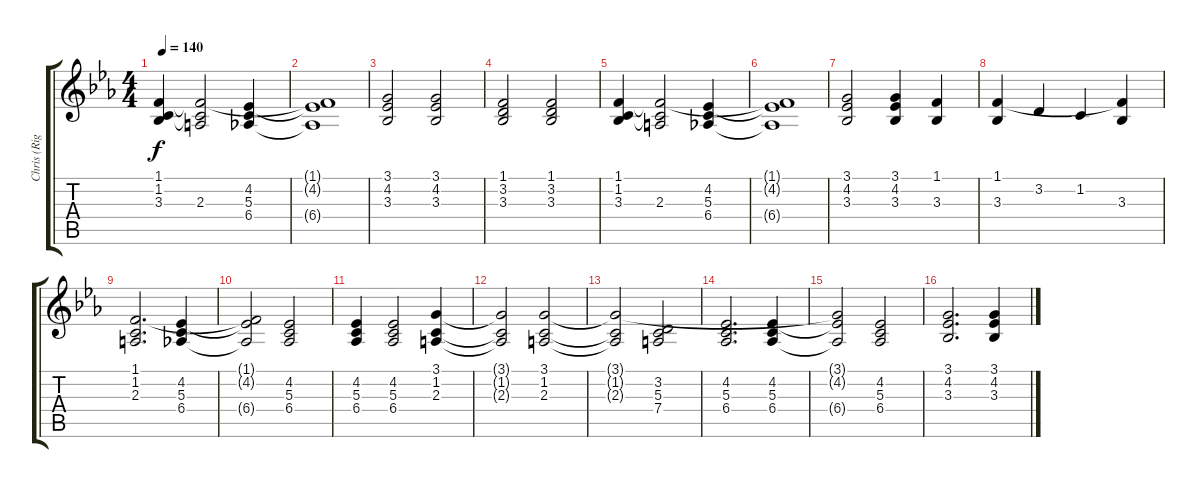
\track ("Chris (Right Hand)" "Chris (Rig") {instrument acousticgrandpiano}
\staff {score tabs}
\tuning (E4 B3 G3 D3 A2 E2) {hide}
\ts (4 4)
\tempo 140
\clef g2
\ks eb
(1.1 1.2 3.3).4{dy f} (1.1{t} 1.2{t} 2.3).2 (4.2 5.3 6.4).4 |
(1.1{t} 4.2{t} 6.4{t}).1 |
(3.1 4.2 3.3).2 (3.1 4.2 3.3).2 |
(1.1 3.2 3.3).2 (1.1 3.2 3.3).2 |
(1.1 1.2 3.3).4 (1.1{t} 1.2{t} 2.3).2 (4.2 5.3 6.4).4 |
(1.1{t} 4.2{t} 6.4{t}).1 |
(3.1 4.2 3.3).2 (3.1 4.2 3.3).4 (1.1 3.3).4 |
(1.1 3.3).4 3.2.4 1.2.4 (1.1{t} 3.3).4 |
(1.1 1.2 2.3).2{d} (4.2 5.3 6.4).4 |
(1.1{t} 4.2{t} 6.4{t}).2 (4.2 5.3 6.4).2 |
(4.2 5.3 6.4).4 (4.2 5.3 6.4).2 (3.1 1.2 2.3).4 |
(3.1{t} 1.2{t} 2.3{t}).2 (3.1 1.2 2.3).2 |
(3.1{t} 1.2{t} 2.3{t}).2 (3.2 5.3 7.4).2 |
(4.2 5.3 6.4).2{d} (4.2 5.3 6.4).4 |
(3.1{t} 4.2{t} 6.4{t}).2 (4.2 5.3 6.4).2 |
(3.1 4.2 3.3).2{d} (3.1 4.2 3.3).4
